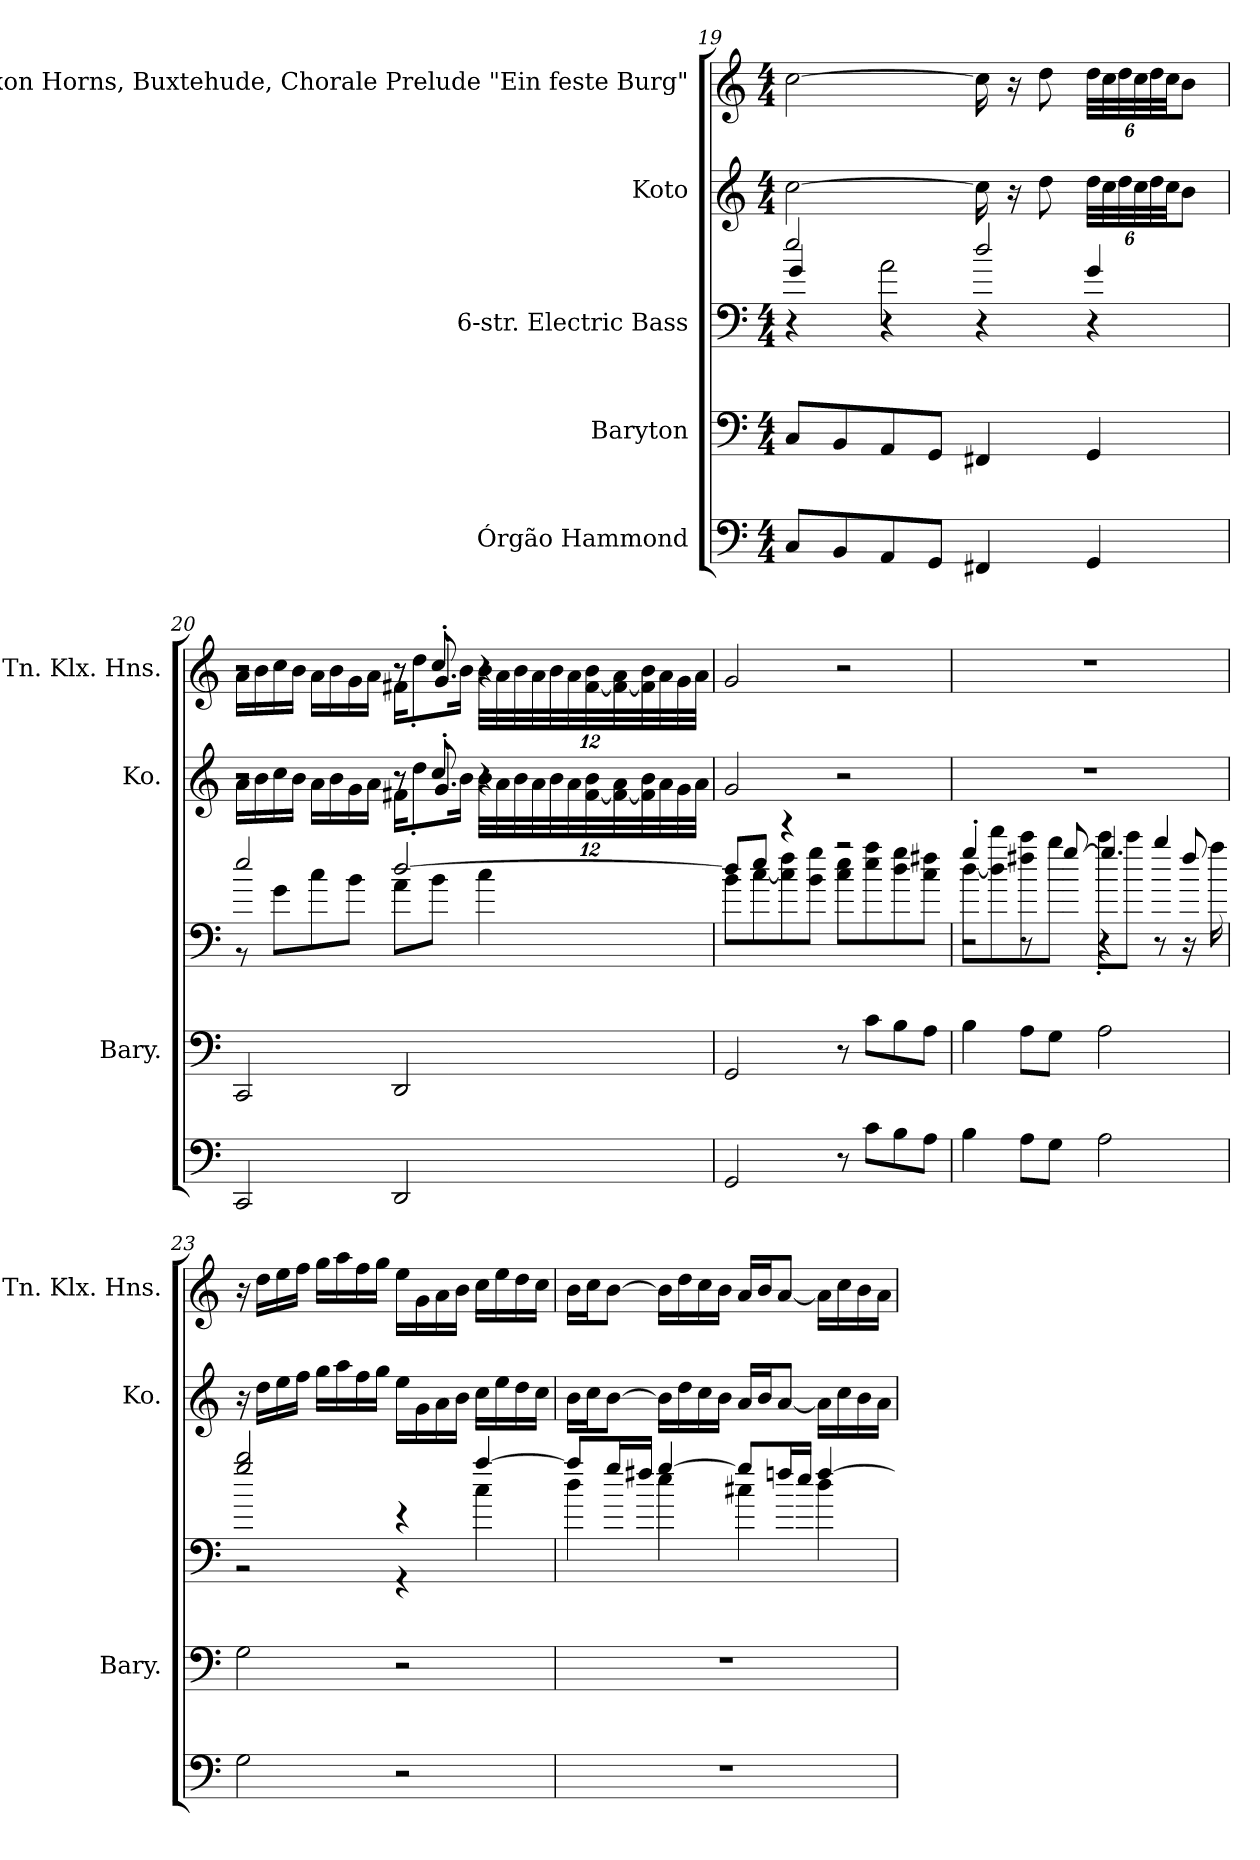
**kern	**kern	**kern	**kern	**kern
*part5	*part4	*part3	*part2	*part1
*staff5	*staff4	*staff3	*staff2	*staff1
*I"Órgão Hammond	*I"Baryton	*I"6-str. Electric Bass	*I"Koto	*I"Tuned Klaxon Horns, Buxtehude, Chorale Prelude &quot;Ein feste Burg&quot;
*	*I'Bary.	*	*I'Ko.	*I'Tn. Klx. Hns.
*clefF4	*clefF4	*clefF4	*clefG2	*clefG2
*	*	*ITrd7c12	*	*
*k[]	*k[]	*k[]	*k[]	*k[]
*M4/4	*M4/4	*M4/4	*M4/4	*M4/4
=19	=19	=19	=19	=19
*	*	*^	*	*
*	*	*	*^	*	*
8C/L	8C/L	2e/	4r	4G/	[2cc\	[2cc\
8BB/	8BB/	.	.	.	.	.
8AA/	8AA/	.	2A\	4r	.	.
8GG/J	8GG/J	.	.	.	.	.
4FF#X/	4FF#X/	2d/	.	4r	16cc\]	16cc\]
.	.	.	.	.	16r	16r
.	.	.	.	.	8dd\	8dd\
*	*	*	*	*	*Xbrackettup	*Xbrackettup
4GG/	4GG/	.	4r	4G/	48dd\LLL	48dd\LLL
.	.	.	.	.	48cc\	48cc\
.	.	.	.	.	48dd\	48dd\
.	.	.	.	.	48cc\	48cc\
.	.	.	.	.	48dd\	48dd\
.	.	.	.	.	48cc\JJ	48cc\JJ
.	.	.	.	.	8b\J	8b\J
*	*	*	*v	*v	*	*
!!LO:PB:g=z
=20	=20	=20	=20	=20	=20
*	*	*	*	*^	*^
*	*	*	*	*	*^	*	*^
2CC/	2CC/	2e/	8r	2r	16a\LL	2r	2r	16a\LL	2r
.	.	.	.	.	16b\	.	.	16b\	.
.	.	.	8G\L	.	16cc\	.	.	16cc\	.
.	.	.	.	.	16b\JJ	.	.	16b\JJ	.
.	.	.	8c\	.	16a\LL	.	.	16a\LL	.
.	.	.	.	.	16b\	.	.	16b\	.
.	.	.	8B\J	.	16g\	.	.	16g\	.
.	.	.	.	.	16a\JJ	.	.	16a\JJ	.
2DD/	2DD/	[2d/	8A\L	8r	16f#X\KL	8r	8r	16f#X\KL	8r
.	.	.	.	.	8dd'\	.	.	8dd'\	.
.	.	.	8B\J	8cc'/	.	4.g'/	8cc'/	.	4.g'/
.	.	.	.	.	16b\Jk	.	.	16b\Jk	.
.	.	.	4c\	4r	48b\LLL	.	4r	48b\LLL	.
.	.	.	.	.	48a\	.	.	48a\	.
.	.	.	.	.	48b\	.	.	48b\	.
.	.	.	.	.	48a\	.	.	48a\	.
.	.	.	.	.	48b\	.	.	48b\	.
.	.	.	.	.	48a\	.	.	48a\	.
.	.	.	.	.	[48f#\ 48b\	.	.	[48f#\ 48b\	.
.	.	.	.	.	48f#\_ 48a\	.	.	48f#\_ 48a\	.
.	.	.	.	.	48f#\] 48b\	.	.	48f#\] 48b\	.
.	.	.	.	.	48a\	.	.	48a\	.
.	.	.	.	.	48g\	.	.	48g\	.
.	.	.	.	.	48a\JJJ	.	.	48a\JJJ	.
*	*	*	*	*v	*v	*v	*	*	*
*	*	*	*	*	*v	*v	*v
=21	=21	=21	=21	=21	=21
2GG/	2GG/	8d/L]	8B\L	2g/	2g/
.	.	8e/J	[8c\	.	.
.	.	4r	8c\] 8f\	.	.
.	.	.	8B\ 8g\J	.	.
8r	8r	2r	8c\ 8e\L	2r	2r
8c\L	8c\L	.	8e\ 8a\	.	.
8B\	8B\	.	8d\ 8g\	.	.
8A\J	8A\J	.	8c\ 8f#X\J	.	.
!!LO:LB:g=z
=22	=22	=22	=22	=22	=22
*	*	*	*^	*	*
4B\	4B\	2r	[8d\L	4g'/	1r	1r
.	.	.	8d\] 8dd\	.	.	.
8A\L	8A\L	.	8f#X\ 8cc\	8r	.	.
8G\J	8G\J	.	8b\J	[8g/	.	.
2A\	2A\	4r	8cc'\L	4.g/]	.	.
.	.	.	8cc\J	.	.	.
.	.	4b/	8r	.	.	.
.	.	.	16r	8f#/	.	.
.	.	.	16a\	.	.	.
*	*	*	*v	*v	*	*
=23	=23	=23	=23	=23	=23
2G\	2G\	2g/ 2b/	2r	16r	16r
.	.	.	.	16dd\LL	16dd\LL
.	.	.	.	16ee\	16ee\
.	.	.	.	16ff\JJ	16ff\JJ
.	.	.	.	16gg\LL	16gg\LL
.	.	.	.	16aa\	16aa\
.	.	.	.	16ff\	16ff\
.	.	.	.	16gg\JJ	16gg\JJ
2r	2r	4r	4r	16ee\LL	16ee\LL
.	.	.	.	16g\	16g\
.	.	.	.	16a\	16a\
.	.	.	.	16b\JJ	16b\JJ
.	.	[4a/	4c\	16cc\LL	16cc\LL
.	.	.	.	16ee\	16ee\
.	.	.	.	16dd\	16dd\
.	.	.	.	16cc\JJ	16cc\JJ
!!LO:PB:g=z
=24	=24	=24	=24	=24	=24
1r	1r	8a/L]	4d\	16b\LL	16b\LL
.	.	.	.	16cc\J	16cc\J
.	.	16g/L	.	[8b\J	[8b\J
.	.	16f#X/JJ	.	.	.
.	.	[4g/	4e\	16b\LL]	16b\LL]
.	.	.	.	16dd\	16dd\
.	.	.	.	16cc\	16cc\
.	.	.	.	16b\JJ	16b\JJ
.	.	8g/L]	4c#X\	16a/LL	16a/LL
.	.	.	.	16b/J	16b/J
.	.	16fn/L	.	[8a/J	[8a/J
.	.	16e/JJ	.	.	.
.	.	[4f/	4d\	16a\LL]	16a\LL]
.	.	.	.	16cc\	16cc\
.	.	.	.	16b\	16b\
.	.	.	.	16a\JJ	16a\JJ
*	*	*v	*v	*	*
=	=	=	=	=
*-	*-	*-	*-	*-
